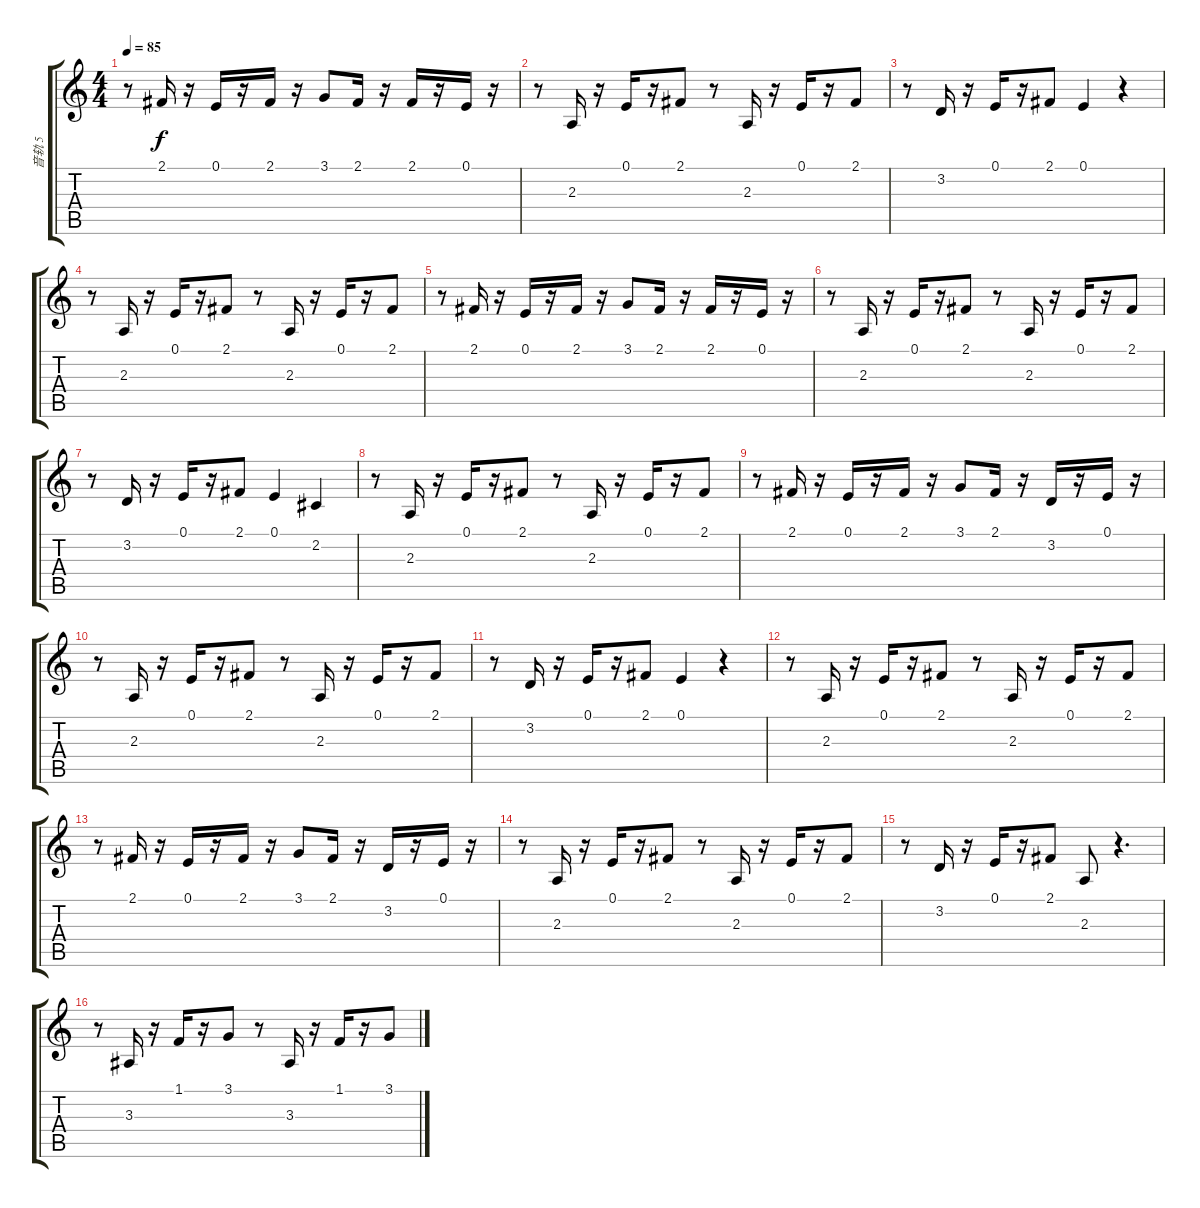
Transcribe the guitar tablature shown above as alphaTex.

\track ("音轨 5" "音轨 5") {instrument stringensemble1}
\staff {score tabs}
\tuning (E4 B3 G3 D3 A2 E2) {hide}
\ts (4 4)
\tempo 85
\clef g2
\ks c
r.8{dy f} 2.1.16 r.16 0.1.16 r.16 2.1.16 r.16 3.1.8 2.1.16 r.16 2.1.16 r.16 0.1.16 r.16 |
r.8 2.3.16 r.16 0.1.16 r.16 2.1.8 r.8 2.3.16 r.16 0.1.16 r.16 2.1.8 |
r.8 3.2.16 r.16 0.1.16 r.16 2.1.8 0.1.4 r.4 |
r.8 2.3.16 r.16 0.1.16 r.16 2.1.8 r.8 2.3.16 r.16 0.1.16 r.16 2.1.8 |
r.8 2.1.16 r.16 0.1.16 r.16 2.1.16 r.16 3.1.8 2.1.16 r.16 2.1.16 r.16 0.1.16 r.16 |
r.8 2.3.16 r.16 0.1.16 r.16 2.1.8 r.8 2.3.16 r.16 0.1.16 r.16 2.1.8 |
r.8 3.2.16 r.16 0.1.16 r.16 2.1.8 0.1.4 2.2.4 |
r.8 2.3.16 r.16 0.1.16 r.16 2.1.8 r.8 2.3.16 r.16 0.1.16 r.16 2.1.8 |
r.8 2.1.16 r.16 0.1.16 r.16 2.1.16 r.16 3.1.8 2.1.16 r.16 3.2.16 r.16 0.1.16 r.16 |
r.8 2.3.16 r.16 0.1.16 r.16 2.1.8 r.8 2.3.16 r.16 0.1.16 r.16 2.1.8 |
r.8 3.2.16 r.16 0.1.16 r.16 2.1.8 0.1.4 r.4 |
r.8 2.3.16 r.16 0.1.16 r.16 2.1.8 r.8 2.3.16 r.16 0.1.16 r.16 2.1.8 |
r.8 2.1.16 r.16 0.1.16 r.16 2.1.16 r.16 3.1.8 2.1.16 r.16 3.2.16 r.16 0.1.16 r.16 |
r.8 2.3.16 r.16 0.1.16 r.16 2.1.8 r.8 2.3.16 r.16 0.1.16 r.16 2.1.8 |
r.8 3.2.16 r.16 0.1.16 r.16 2.1.8 2.3.8 r.4{d} |
r.8 3.3.16 r.16 1.1.16 r.16 3.1.8 r.8 3.3.16 r.16 1.1.16 r.16 3.1.8
